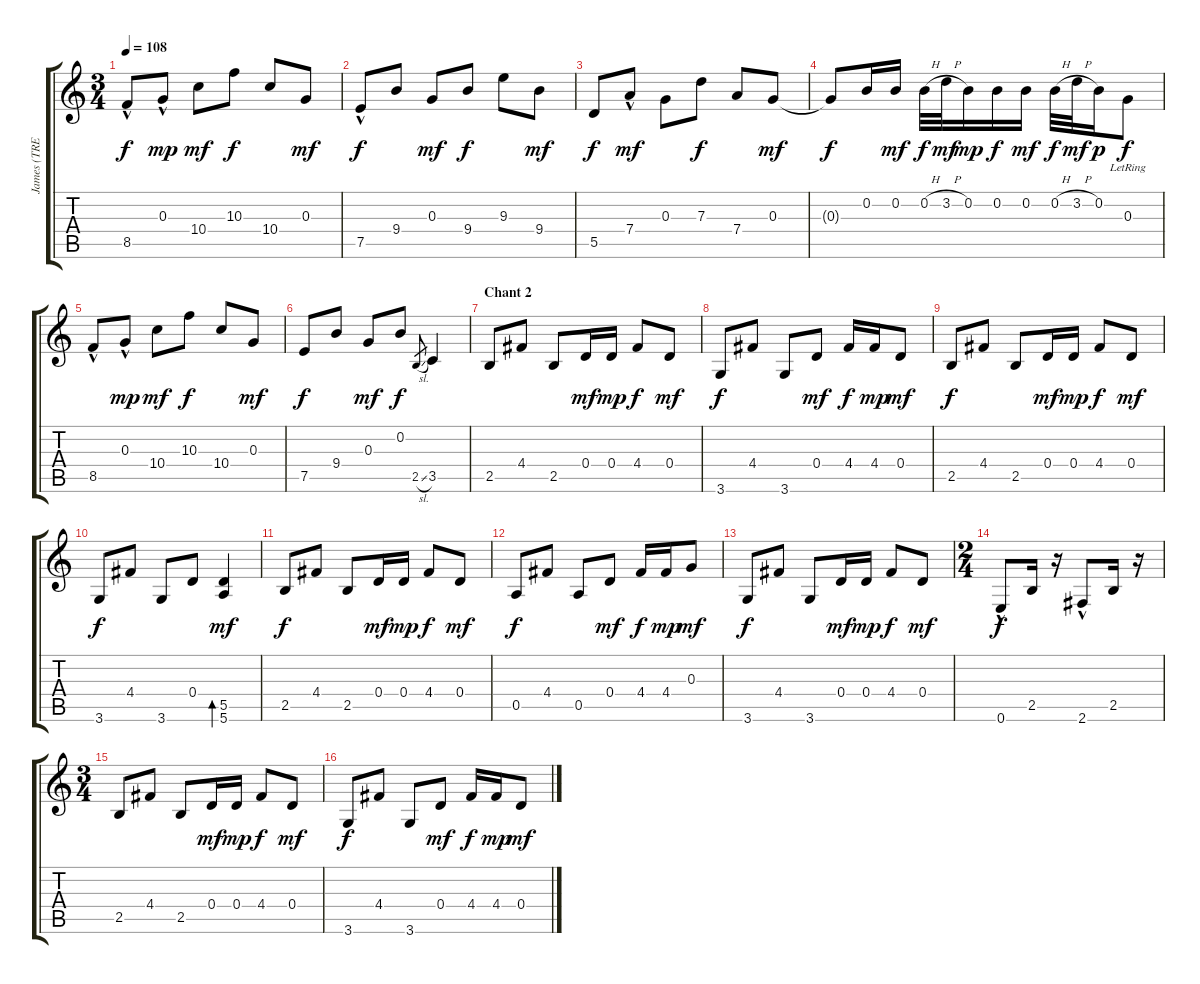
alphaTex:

\track ("James (TREBBLE)" "James (TRE") {instrument electricguitarclean}
\staff {score tabs}
\tuning (E4 B3 G3 D3 A2 E2) {hide}
\ts (3 4)
\tempo 108
\clef g2
\ks c
8.5{hac}.8{dy f} 0.3{hac}.8{dy mp} 10.4.8{dy mf} 10.3.8{dy f} 10.4.8 0.3.8{dy mf} |
7.5{hac}.8{dy f} 9.4.8 0.3.8{dy mf} 9.4.8{dy f} 9.3.8 9.4.8{dy mf} |
5.5.8{dy f} 7.4{hac}.8{dy mf} 0.3.8 7.3.8{dy f} 7.4.8 0.3.8{dy mf} |
0.3{t}.8{dy f} 0.2.16 0.2.16{dy mf} 0.2{h}.32{dy f} 3.2{h}.32{dy mf} 0.2.16{dy mp} 0.2.16{dy f} 0.2.16{dy mf} 0.2{h}.32{dy f} 3.2{h}.32{dy mf} 0.2.16{dy p} 0.3{lr}.8{dy f} |
8.5{hac}.8 0.3{hac}.8{dy mp} 10.4.8{dy mf} 10.3.8{dy f} 10.4.8 0.3.8{dy mf} |
7.5.8{dy f} 9.4.8 0.3.8{dy mf} 0.2.8{dy f} 2.5{sl}.8{gr} 3.5.4 |
\section ("" "Chant 2")
2.5.8 4.4.8 2.5.8 0.4.16{dy mf} 0.4.16{dy mp} 4.4.8{dy f} 0.4.8{dy mf} |
3.6.8{dy f} 4.4.8 3.6.8 0.4.8{dy mf} 4.4.16{dy f} 4.4.16{dy mp} 0.4.8{dy mf} |
2.5.8{dy f} 4.4.8 2.5.8 0.4.16{dy mf} 0.4.16{dy mp} 4.4.8{dy f} 0.4.8{dy mf} |
3.6.8{dy f} 4.4.8 3.6.8 0.4.8 (5.5 5.6).4{bd 240 dy mf} |
2.5.8{dy f} 4.4.8 2.5.8 0.4.16{dy mf} 0.4.16{dy mp} 4.4.8{dy f} 0.4.8{dy mf} |
0.5.8{dy f} 4.4.8 0.5.8 0.4.8{dy mf} 4.4.16{dy f} 4.4.16{dy mp} 0.3.8{dy mf} |
3.6.8{dy f} 4.4.8 3.6.8 0.4.16{dy mf} 0.4.16{dy mp} 4.4.8{dy f} 0.4.8{dy mf} |
\ts (2 4)
0.6{hac}.8{dy f} 2.5.16 r.16 2.6{hac}.8 2.5.16 r.16 |
\ts (3 4)
2.5.8 4.4.8 2.5.8 0.4.16{dy mf} 0.4.16{dy mp} 4.4.8{dy f} 0.4.8{dy mf} |
3.6.8{dy f} 4.4.8 3.6.8 0.4.8{dy mf} 4.4.16{dy f} 4.4.16{dy mp} 0.4.8{dy mf}
